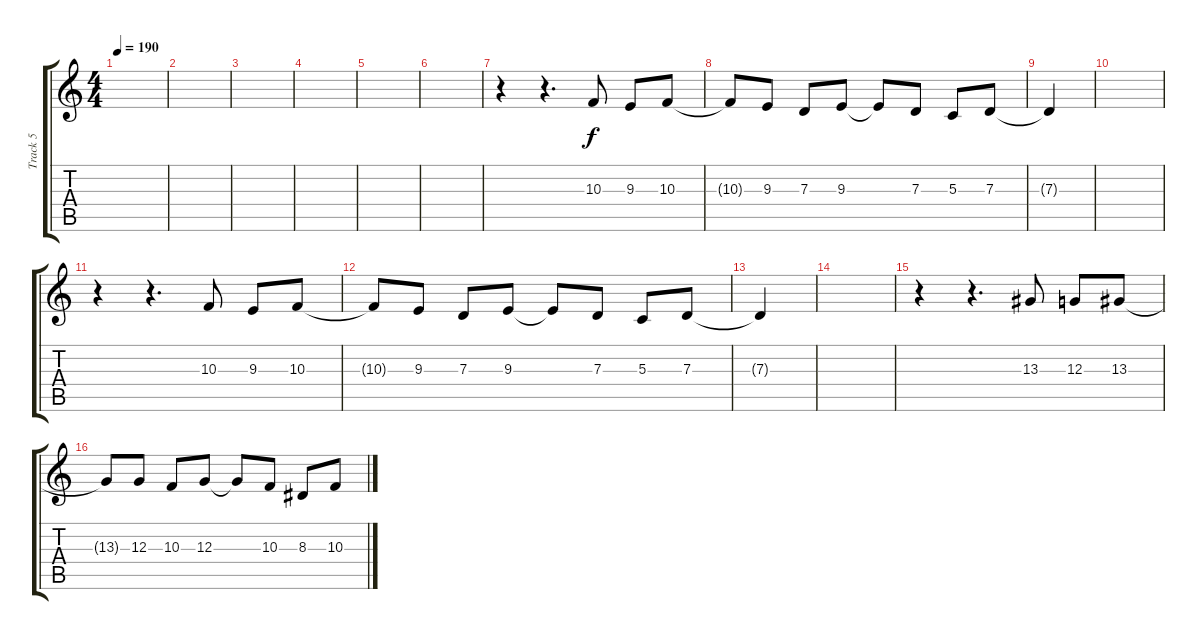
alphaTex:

\track ("Track 5" "Track 5") {instrument fx7echoes}
\staff {score tabs}
\tuning (E4 B3 G3 D3 A2 E2) {hide}
\ts (4 4)
\tempo 190
\clef g2
\ks c
|
|
|
|
|
|
r.4 r.4{d} 10.3.8 9.3.8 10.3.8 |
10.3{t}.8 9.3.8 7.3.8 9.3.8 9.3{t}.8 7.3.8 5.3.8 7.3.8 |
7.3{t}.4 |
|
r.4 r.4{d} 10.3.8 9.3.8 10.3.8 |
10.3{t}.8 9.3.8 7.3.8 9.3.8 9.3{t}.8 7.3.8 5.3.8 7.3.8 |
7.3{t}.4 |
|
r.4 r.4{d} 13.3.8 12.3.8 13.3.8 |
13.3{t}.8 12.3.8 10.3.8 12.3.8 12.3{t}.8 10.3.8 8.3.8 10.3.8
